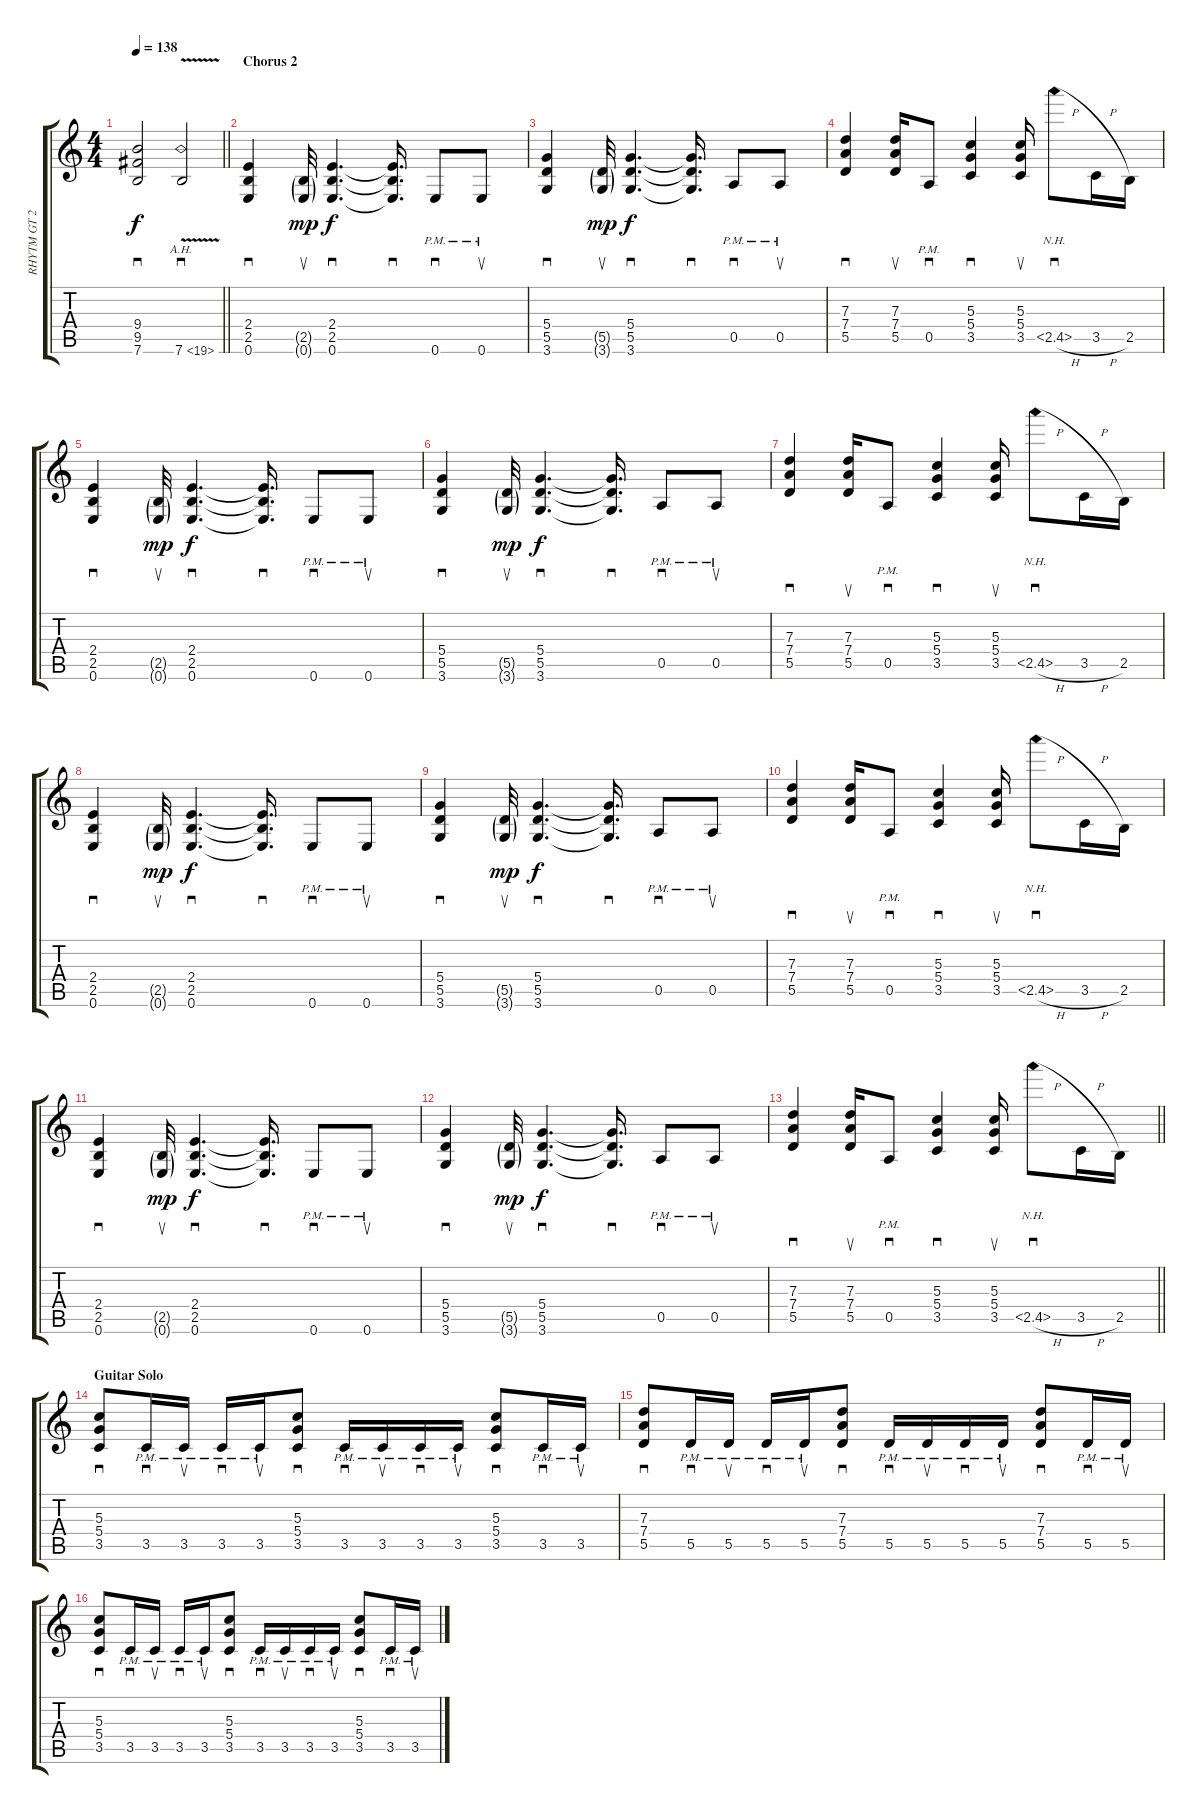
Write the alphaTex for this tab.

\track ("RHYTM GT 2" "RHYTM GT 2") {instrument overdrivenguitar}
\staff {score tabs}
\tuning (E4 B3 G3 D3 A2 E2) {hide}
\ts (4 4)
\tempo 138
\clef g2
\barLineRight lightlight
\ks c
(9.4 9.5 7.6).2{sd dy f} 7.6{ah 12 v}.2{sd} |
\section ("" "Chorus 2")
(2.4 2.5 0.6).4{sd} (2.5{g} 0.6{g}).32{su dy mp} (2.4 2.5 0.6).4{d sd dy f} (2.4{t} 2.5{t} 0.6{t}).16{d sd} 0.6{pm}.8{sd} 0.6{pm}.8{su} |
(5.4 5.5 3.6).4{sd} (5.5{g} 3.6{g}).32{su dy mp} (5.4 5.5 3.6).4{d sd dy f} (5.4{t} 5.5{t} 3.6{t}).16{d sd} 0.5{pm}.8{sd} 0.5{pm}.8{su} |
(7.3 7.4 5.5).4{sd} (7.3 7.4 5.5).16{su} 0.5{pm}.8{sd} (5.3 5.4 3.5).4{sd} (5.3 5.4 3.5).16{su} 2.5{nh h}.8{sd} 3.5{h}.16 2.5.16 |
(2.4 2.5 0.6).4{sd} (2.5{g} 0.6{g}).32{su dy mp} (2.4 2.5 0.6).4{d sd dy f} (2.4{t} 2.5{t} 0.6{t}).16{d sd} 0.6{pm}.8{sd} 0.6{pm}.8{su} |
(5.4 5.5 3.6).4{sd} (5.5{g} 3.6{g}).32{su dy mp} (5.4 5.5 3.6).4{d sd dy f} (5.4{t} 5.5{t} 3.6{t}).16{d sd} 0.5{pm}.8{sd} 0.5{pm}.8{su} |
(7.3 7.4 5.5).4{sd} (7.3 7.4 5.5).16{su} 0.5{pm}.8{sd} (5.3 5.4 3.5).4{sd} (5.3 5.4 3.5).16{su} 2.5{nh h}.8{sd} 3.5{h}.16 2.5.16 |
(2.4 2.5 0.6).4{sd} (2.5{g} 0.6{g}).32{su dy mp} (2.4 2.5 0.6).4{d sd dy f} (2.4{t} 2.5{t} 0.6{t}).16{d sd} 0.6{pm}.8{sd} 0.6{pm}.8{su} |
(5.4 5.5 3.6).4{sd} (5.5{g} 3.6{g}).32{su dy mp} (5.4 5.5 3.6).4{d sd dy f} (5.4{t} 5.5{t} 3.6{t}).16{d sd} 0.5{pm}.8{sd} 0.5{pm}.8{su} |
(7.3 7.4 5.5).4{sd} (7.3 7.4 5.5).16{su} 0.5{pm}.8{sd} (5.3 5.4 3.5).4{sd} (5.3 5.4 3.5).16{su} 2.5{nh h}.8{sd} 3.5{h}.16 2.5.16 |
(2.4 2.5 0.6).4{sd} (2.5{g} 0.6{g}).32{su dy mp} (2.4 2.5 0.6).4{d sd dy f} (2.4{t} 2.5{t} 0.6{t}).16{d sd} 0.6{pm}.8{sd} 0.6{pm}.8{su} |
(5.4 5.5 3.6).4{sd} (5.5{g} 3.6{g}).32{su dy mp} (5.4 5.5 3.6).4{d sd dy f} (5.4{t} 5.5{t} 3.6{t}).16{d sd} 0.5{pm}.8{sd} 0.5{pm}.8{su} |
\barLineRight lightlight
(7.3 7.4 5.5).4{sd} (7.3 7.4 5.5).16{su} 0.5{pm}.8{sd} (5.3 5.4 3.5).4{sd} (5.3 5.4 3.5).16{su} 2.5{nh h}.8{sd} 3.5{h}.16 2.5.16 |
\section ("" "Guitar Solo")
(5.3 5.4 3.5).8{sd} 3.5{pm}.16{sd} 3.5{pm}.16{su} 3.5{pm}.16{sd} 3.5{pm}.16{su} (5.3 5.4 3.5).8{sd} 3.5{pm}.16{sd} 3.5{pm}.16{su} 3.5{pm}.16{sd} 3.5{pm}.16{su} (5.3 5.4 3.5).8{sd} 3.5{pm}.16{sd} 3.5{pm}.16{su} |
(7.3 7.4 5.5).8{sd} 5.5{pm}.16{sd} 5.5{pm}.16{su} 5.5{pm}.16{sd} 5.5{pm}.16{su} (7.3 7.4 5.5).8{sd} 5.5{pm}.16{sd} 5.5{pm}.16{su} 5.5{pm}.16{sd} 5.5{pm}.16{su} (7.3 7.4 5.5).8{sd} 5.5{pm}.16{sd} 5.5{pm}.16{su} |
(5.3 5.4 3.5).8{sd} 3.5{pm}.16{sd} 3.5{pm}.16{su} 3.5{pm}.16{sd} 3.5{pm}.16{su} (5.3 5.4 3.5).8{sd} 3.5{pm}.16{sd} 3.5{pm}.16{su} 3.5{pm}.16{sd} 3.5{pm}.16{su} (5.3 5.4 3.5).8{sd} 3.5{pm}.16{sd} 3.5{pm}.16{su}
